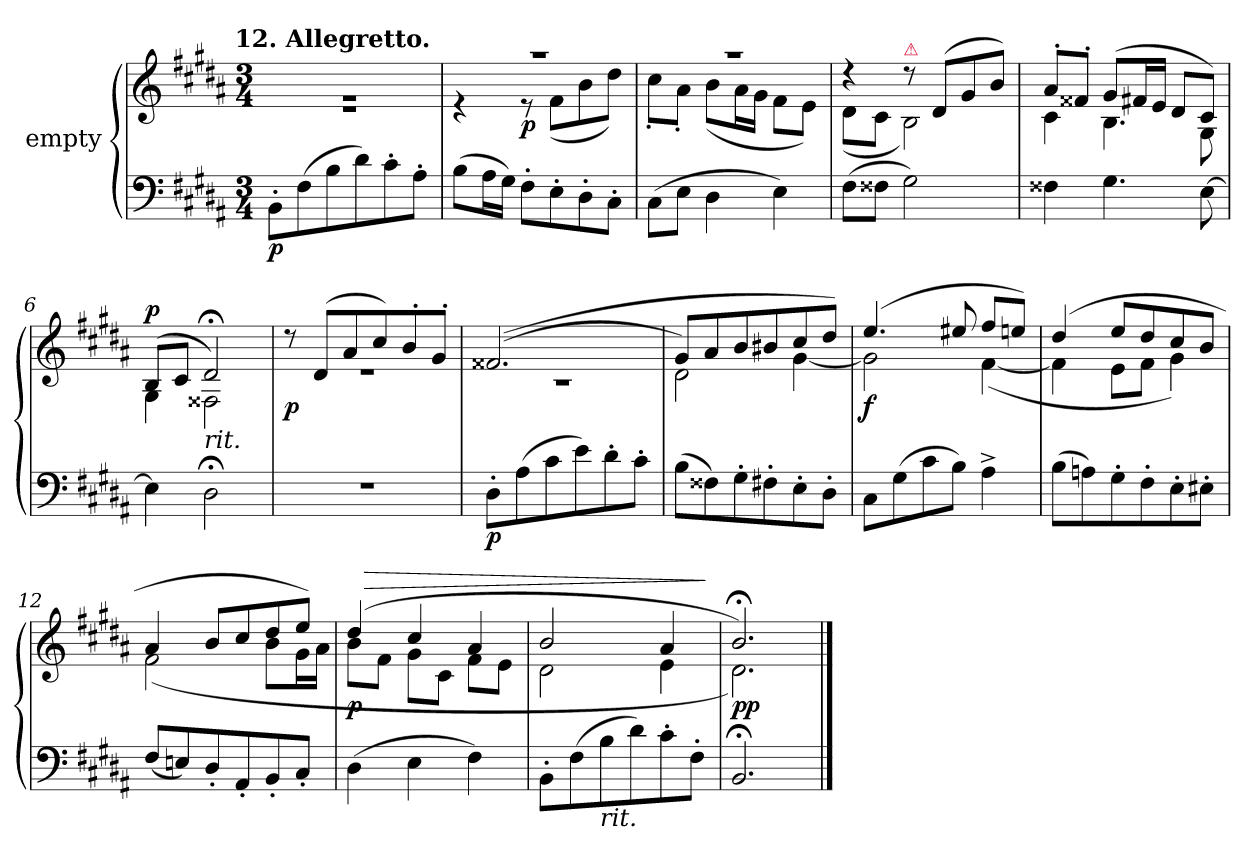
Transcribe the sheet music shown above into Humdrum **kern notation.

**kern	**dynam	**kern	**dynam
*part2	*part2	*part1	*part1
*staff2	*staff2	*staff1	*staff1
*I"empty	*	*I"empty	*
*clefF4	*	*clefG2	*
*k[f#c#g#d#a#]	*	*k[f#c#g#d#a#]	*
*B:	*	*B:	*
!!LO:TX:omd:t=12. Allegretto.
*M3/4	*	*M3/4	*
=1	=1	=1	=1
*	*	*^	*
!	!LO:DY:b	!	!	!
8BB'\L	p	2.rg	2.r	.
(8F#\	.	.	.	.
8B\	.	.	.	.
8d#\)	.	.	.	.
8c#'\	.	.	.	.
8A#'\J	.	.	.	.
=2	=2	=2	=2	=2
(8B\L	.	2.r	4r	.
16A#\L	.	.	.	.
16G#\JJ)	.	.	.	.
8F#'\L	.	.	8r	p
8E'\	.	.	(8f#\L	.
8D#'\	.	.	8b\	.
8C#'\J	.	.	8dd#\J)	.
=3	=3	=3	=3	=3
(8C#\L	.	2.r	8cc#'\L	.
8E\J	.	.	8a#'\J	.
4D#\	.	.	(8b\L	.
.	.	.	16a#\L	.
.	.	.	16g#\JJ	.
4E\)	.	.	8f#\L	.
.	.	.	8e\J)	.
=4	=4	=4	=4	=4
(8F#\L	.	4r	(8d#\L	.
8F##X\J	.	.	8c#\J	.
!	!	!LO:TX:a:color=crimson:t=⚠	!	!
2G#\)	.	8r	2B\)	.
.	.	(>8d#/L	.	.
.	.	8g#/	.	.
.	.	8b/J)	.	.
=5	=5	=5	=5	=5
4F##X\	.	8a#'/L	4c#\	.
.	.	8f##X'/J	.	.
4.G#\	.	(8g#/L	4.B\	.
.	.	16f#X/L	.	.
.	.	16e/JJ	.	.
.	.	8d#/L	.	.
[8E\	.	8c#/J)	8G#\	.
=6	=6	=6	=6	=6
!	!	!	!	!LO:DY:a
4E\]	.	(8B/L	4G#\	p
.	.	8c#/J	.	.
!	!	!LO:TX:b:i:t=rit.	!	!
2D#;\	.	2d#;</)	2F##X\	.
=7	=7	=7	=7	=7
2.r	.	8r	2.re	p
.	.	(8d#/L	.	.
.	.	8a#/	.	.
.	.	8cc#/)	.	.
.	.	8b'/	.	.
.	.	8g#'/J	.	.
=8	=8	=8	=8	=8
!	!LO:DY:b	!	!	!
8D#'\L	p	((2.f##X/	2.r	.
(8A#\	.	.	.	.
8c#\	.	.	.	.
8e\)	.	.	.	.
8d#'\	.	.	.	.
8c#'\J	.	.	.	.
=9	=9	=9	=9	=9
(8B\L	.	8g#/L)	2d#\	.
8F##X\)	.	8a#/	.	.
8G#'\	.	8b/	.	.
8F#X'\	.	8b#X/	.	.
8E'\	.	8cc#/	[4g#\	.
8D#'\J	.	8dd#/J)	.	.
=10	=10	=10	=10	=10
8C#\L	.	(4.ee/	2g#\]	f
(8G#\	.	.	.	.
8c#\	.	.	.	.
8B\J)	.	8ee#X/	.	.
4A#^\	.	8ff#/L	([4f#\	.
.	.	8een/J)	.	.
=11	=11	=11	=11	=11
(8B\L	.	(4dd#/	4f#\]	.
8An\)	.	.	.	.
8G#'\	.	8ee/L	8e\L	.
8F#'\	.	8dd#/	8f#\J	.
8E'\	.	8cc#/	4g#\)	.
8E#X'\J	.	8b/J	.	.
=12	=12	=12	=12	=12
(8F#/L	.	4a#/	(2f#\	.
8En/)	.	.	.	.
8D#'/	.	8b/L	.	.
8AA#'/	.	8cc#/	.	.
8BB'/	.	8dd#/	8b\L	.
8C#'/J	.	8ee/J)	16g#\L	.
.	.	.	16a#\JJ	.
=13	=13	=13	=13	=13
!	!	!	!	!LO:HP:a
(4D#\	.	(4dd#/	8b\L	> p
.	.	.	8f#\J	.
4E\	.	4cc#/	8g#\L	.
.	.	.	8c#\J	.
4F#\)	.	4a#/	8f#\L	.
.	.	.	8e\J	.
=14	=14	=14	=14	=14
8BB'\L	.	2b/	2d#\	.
(8F#\	.	.	.	.
!LO:TX:b:i:t=rit.	!	!	!	!
8B\	.	.	.	.
8d#\)	.	.	.	.
8c#'\	.	4a#/	4e\	.
8F#'\J	.	.	.	.
*	*	*v	*v	*
.	.	.	]
=15	=15	=15	=15
*	*	*^	*
2.BB;/	.	2.b;</)	2.d#\)	pp
*	*	*v	*v	*
==	==	==	==
*-	*-	*-	*-
